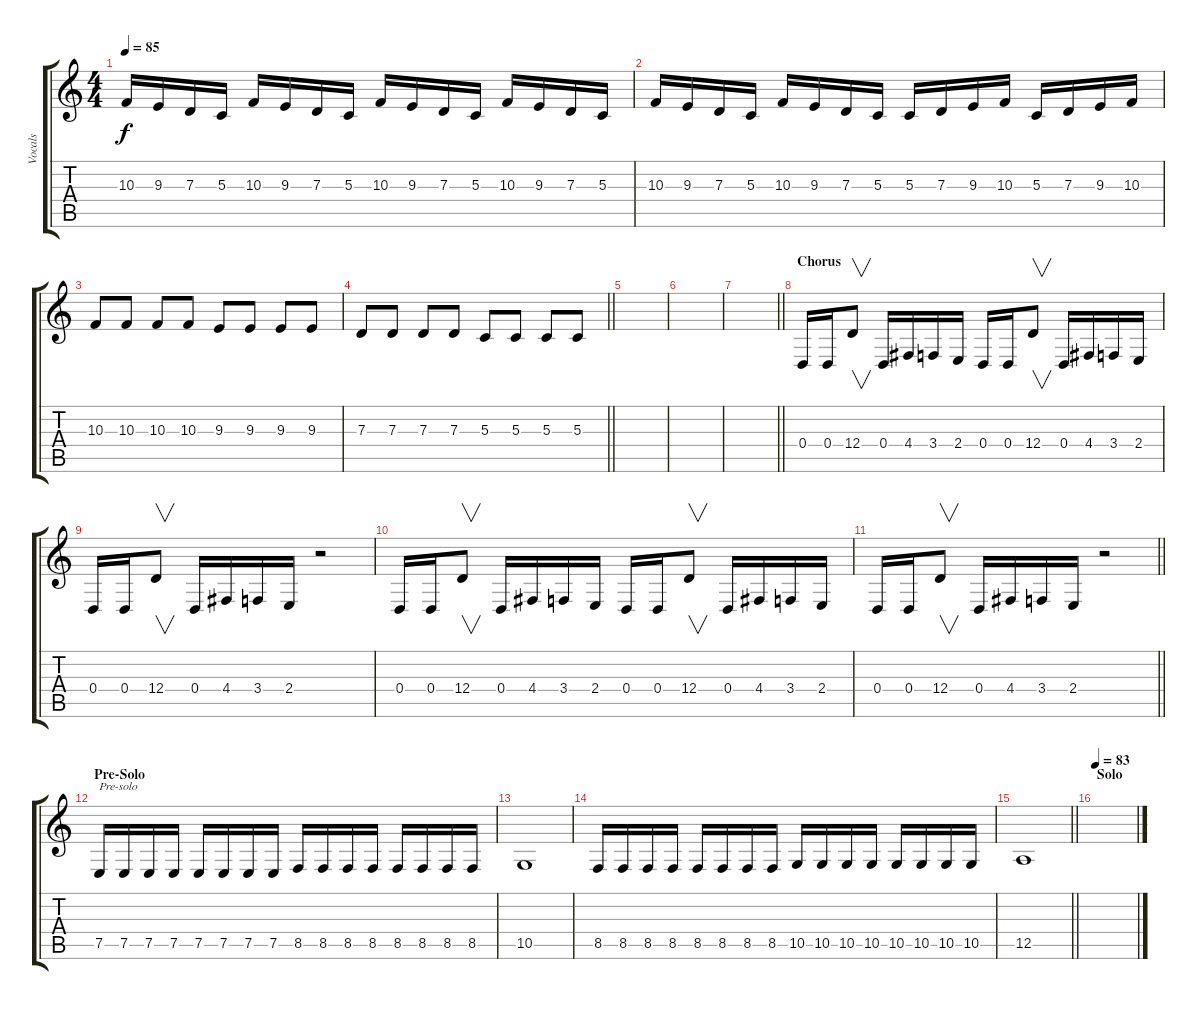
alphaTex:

\track ("Vocals" "Vocals") {instrument lead1square}
\staff {score tabs}
\tuning (E4 B3 G3 D3 A2 D2) {hide}
\ts (4 4)
\tempo 85
\clef g2
\ks c
10.3.16{dy f} 9.3.16 7.3.16 5.3.16 10.3.16 9.3.16 7.3.16 5.3.16 10.3.16 9.3.16 7.3.16 5.3.16 10.3.16 9.3.16 7.3.16 5.3.16 |
10.3.16 9.3.16 7.3.16 5.3.16 10.3.16 9.3.16 7.3.16 5.3.16 5.3.16 7.3.16 9.3.16 10.3.16 5.3.16 7.3.16 9.3.16 10.3.16 |
10.3.8 10.3.8 10.3.8 10.3.8 9.3.8 9.3.8 9.3.8 9.3.8 |
\barLineRight lightlight
7.3.8 7.3.8 7.3.8 7.3.8 5.3.8 5.3.8 5.3.8 5.3.8 |
\section ("" "")
|
|
\barLineRight lightlight
|
\section ("" "Chorus")
0.4.16 0.4.16 12.4.8{v} 0.4.16 4.4.16 3.4.16 2.4.16 0.4.16 0.4.16 12.4.8{v} 0.4.16 4.4.16 3.4.16 2.4.16 |
0.4.16 0.4.16 12.4.8{v} 0.4.16 4.4.16 3.4.16 2.4.16 r.2 |
0.4.16 0.4.16 12.4.8{v} 0.4.16 4.4.16 3.4.16 2.4.16 0.4.16 0.4.16 12.4.8{v} 0.4.16 4.4.16 3.4.16 2.4.16 |
\barLineRight lightlight
0.4.16 0.4.16 12.4.8{v} 0.4.16 4.4.16 3.4.16 2.4.16 r.2 |
\section ("" "Pre-Solo")
7.5.16{txt "Pre-solo"} 7.5.16 7.5.16 7.5.16 7.5.16 7.5.16 7.5.16 7.5.16 8.5.16 8.5.16 8.5.16 8.5.16 8.5.16 8.5.16 8.5.16 8.5.16 |
10.5.1 |
8.5.16 8.5.16 8.5.16 8.5.16 8.5.16 8.5.16 8.5.16 8.5.16 10.5.16 10.5.16 10.5.16 10.5.16 10.5.16 10.5.16 10.5.16 10.5.16 |
\barLineRight lightlight
12.5.1 |
\section ("" "Solo")
\tempo 83
